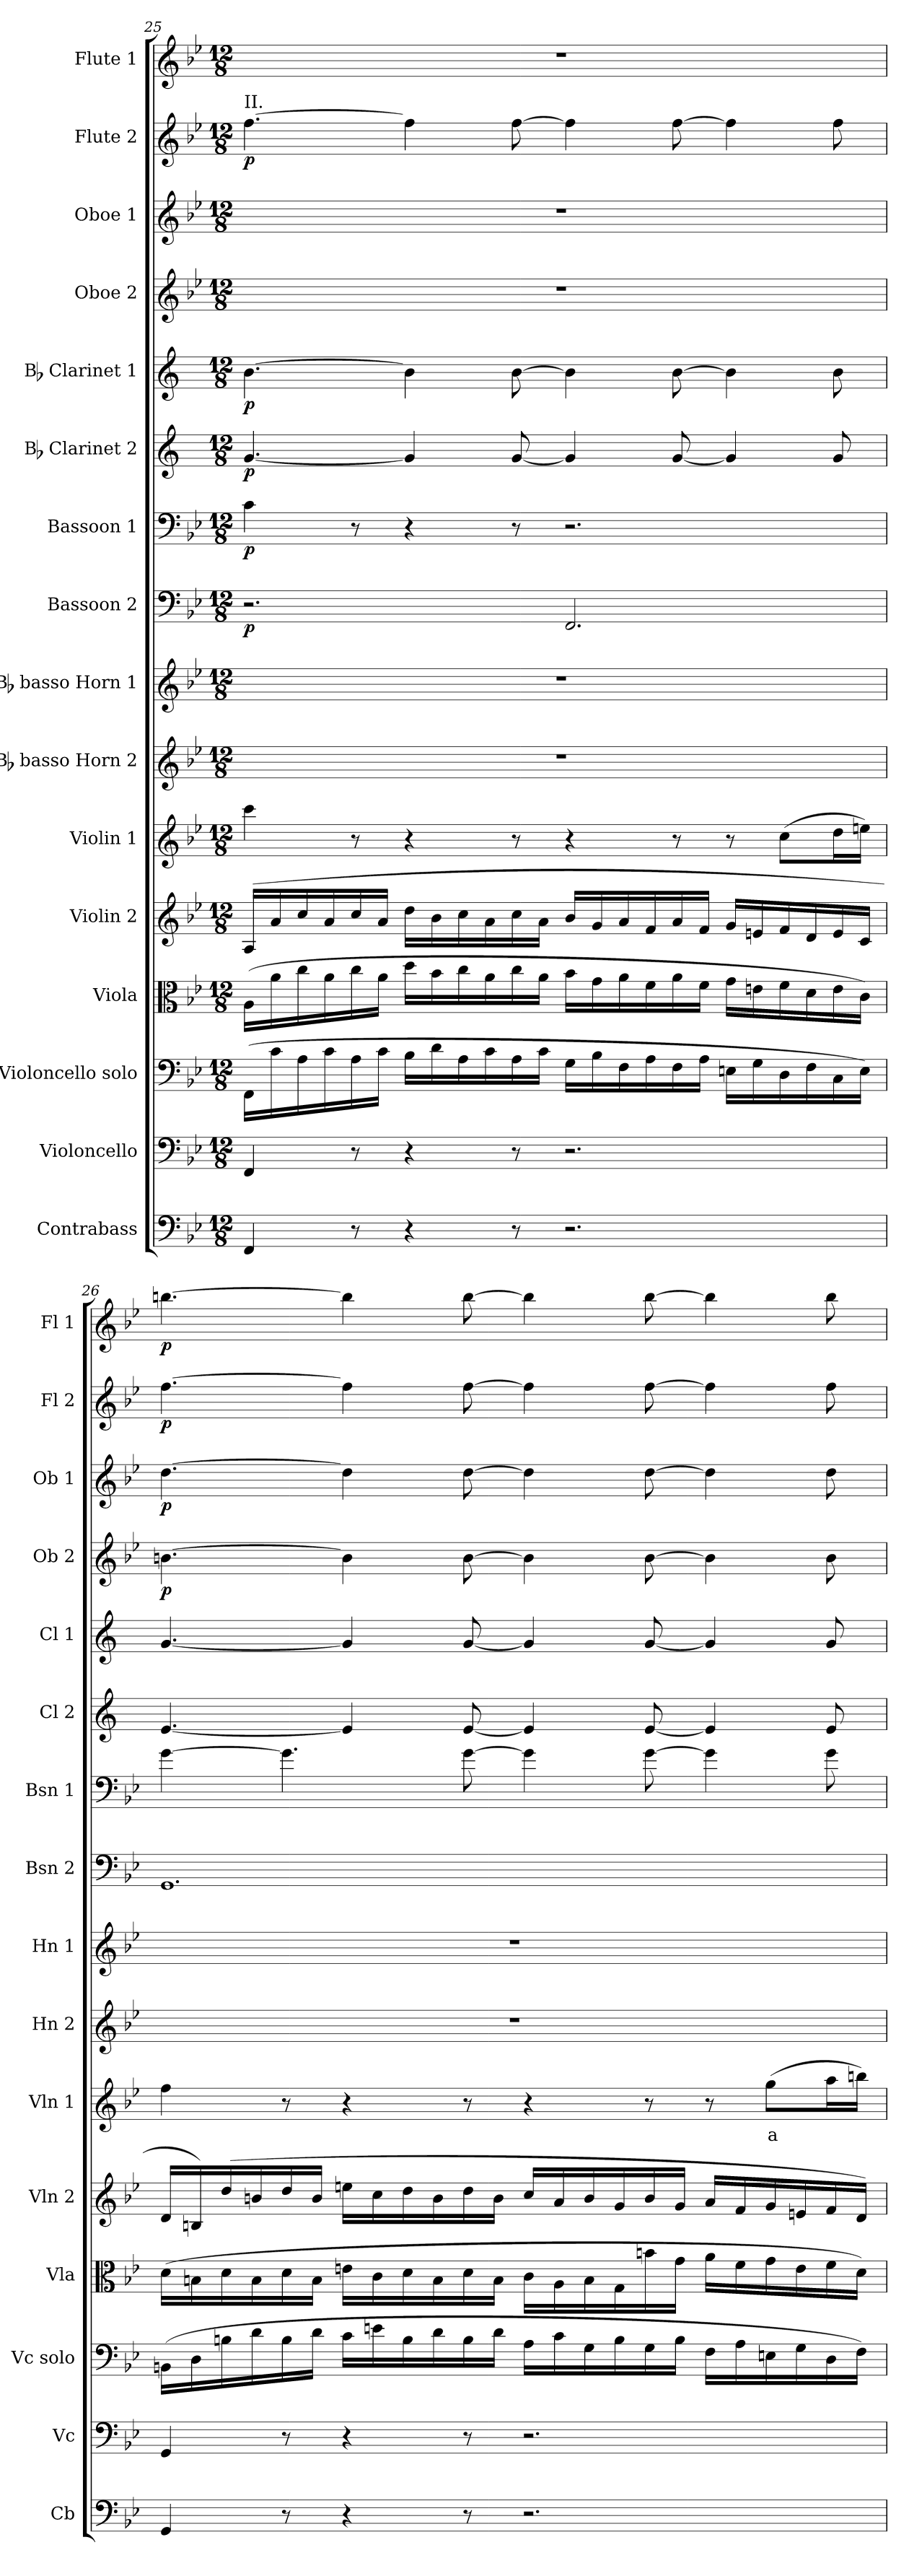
**kern	**kern	**kern	**kern	**kern	**kern	**text	**kern	**kern	**kern	**dynam	**kern	**dynam	**kern	**dynam	**kern	**dynam	**kern	**dynam	**kern	**dynam	**kern	**dynam	**kern	**dynam
*part16	*part15	*part14	*part13	*part12	*part11	*part11	*part10	*part9	*part8	*part8	*part7	*part7	*part6	*part6	*part5	*part5	*part4	*part4	*part3	*part3	*part2	*part2	*part1	*part1
*staff16	*staff15	*staff14	*staff13	*staff12	*staff11	*staff11	*staff10	*staff9	*staff8	*staff8	*staff7	*staff7	*staff6	*staff6	*staff5	*staff5	*staff4	*staff4	*staff3	*staff3	*staff2	*staff2	*staff1	*staff1
*I"Contrabass	*I"Violoncello	*I"Violoncello solo	*I"Viola	*I"Violin 2	*I"Violin 1	*	*I"Bb basso Horn 2	*I"Bb basso Horn 1	*I"Bassoon 2	*	*I"Bassoon 1	*	*I"Bb Clarinet 2	*	*I"Bb Clarinet 1	*	*I"Oboe 2	*	*I"Oboe 1	*	*I"Flute 2	*	*I"Flute 1	*
*I'Cb	*I'Vc	*I'Vc solo	*I'Vla	*I'Vln 2	*I'Vln 1	*	*I'Hn 2	*I'Hn 1	*I'Bsn 2	*	*I'Bsn 1	*	*I'Cl 2	*	*I'Cl 1	*	*I'Ob 2	*	*I'Ob 1	*	*I'Fl 2	*	*I'Fl 1	*
*clefF4	*clefF4	*clefF4	*clefC3	*clefG2	*clefG2	*	*clefG2	*clefG2	*clefF4	*	*clefF4	*	*clefG2	*	*clefG2	*	*clefG2	*	*clefG2	*	*clefG2	*	*clefG2	*
*ITrd7c12	*	*	*	*	*	*	*ITrd8c14	*ITrd8c14	*	*	*	*	*ITrd1c2	*	*ITrd1c2	*	*	*	*	*	*	*	*	*
*k[b-e-]	*k[b-e-]	*k[b-e-]	*k[b-e-]	*k[b-e-]	*k[b-e-]	*	*k[b-e-]	*k[b-e-]	*k[b-e-]	*	*k[b-e-]	*	*k[b-e-]	*	*k[b-e-]	*	*k[b-e-]	*	*k[b-e-]	*	*k[b-e-]	*	*k[b-e-]	*
*M12/8	*M12/8	*M12/8	*M12/8	*M12/8	*M12/8	*	*M12/8	*M12/8	*M12/8	*	*M12/8	*	*M12/8	*	*M12/8	*	*M12/8	*	*M12/8	*	*M12/8	*	*M12/8	*
=25	=25	=25	=25	=25	=25	=25	=25	=25	=25	=25	=25	=25	=25	=25	=25	=25	=25	=25	=25	=25	=25	=25	=25	=25
!	!	!	!	!	!	!	!	!	!	!	!	!	!	!	!	!	!	!	!	!	!LO:TX:a:t=II.	!	!	!
!	!	!	!	!	!	!	!	!	!	!LO:DY:b	!	!LO:DY:b	!	!LO:DY:b	!	!LO:DY:b	!	!	!	!	!	!LO:DY:b	!	!
4FFF/	4FF/	(16FF\LL	(16A\LL	(16A/LL	4ccc\	.	1.r	1.r	2.r	p	4c\	p	[4.f/	p	[4.a\	p	1.r	.	1.r	.	[4.ff\	p	1.r	.
.	.	16c\	16a\	16a/	.	.	.	.	.	.	.	.	.	.	.	.	.	.	.	.	.	.	.	.
.	.	16A\	16cc\	16cc/	.	.	.	.	.	.	.	.	.	.	.	.	.	.	.	.	.	.	.	.
.	.	16c\	16a\	16a/	.	.	.	.	.	.	.	.	.	.	.	.	.	.	.	.	.	.	.	.
8r	8r	16A\	16cc\	16cc/	8r	.	.	.	.	.	8r	.	.	.	.	.	.	.	.	.	.	.	.	.
.	.	16c\JJ	16a\JJ	16a/JJ	.	.	.	.	.	.	.	.	.	.	.	.	.	.	.	.	.	.	.	.
4r	4r	16B-\LL	16dd\LL	16dd\LL	4r	.	.	.	.	.	4r	.	4f/]	.	4a\]	.	.	.	.	.	4ff\]	.	.	.
.	.	16d\	16b-\	16b-\	.	.	.	.	.	.	.	.	.	.	.	.	.	.	.	.	.	.	.	.
.	.	16A\	16cc\	16cc\	.	.	.	.	.	.	.	.	.	.	.	.	.	.	.	.	.	.	.	.
.	.	16c\	16a\	16a\	.	.	.	.	.	.	.	.	.	.	.	.	.	.	.	.	.	.	.	.
8r	8r	16A\	16cc\	16cc\	8r	.	.	.	.	.	8r	.	[8f/	.	[8a\	.	.	.	.	.	[8ff\	.	.	.
.	.	16c\JJ	16a\JJ	16a\JJ	.	.	.	.	.	.	.	.	.	.	.	.	.	.	.	.	.	.	.	.
2.r	2.r	16G\LL	16b-\LL	16b-/LL	4r	.	.	.	2.FF/	.	2.r	.	4f/]	.	4a\]	.	.	.	.	.	4ff\]	.	.	.
.	.	16B-\	16g\	16g/	.	.	.	.	.	.	.	.	.	.	.	.	.	.	.	.	.	.	.	.
.	.	16F\	16a\	16a/	.	.	.	.	.	.	.	.	.	.	.	.	.	.	.	.	.	.	.	.
.	.	16A\	16f\	16f/	.	.	.	.	.	.	.	.	.	.	.	.	.	.	.	.	.	.	.	.
.	.	16F\	16a\	16a/	8r	.	.	.	.	.	.	.	[8f/	.	[8a\	.	.	.	.	.	[8ff\	.	.	.
.	.	16A\JJ	16f\JJ	16f/JJ	.	.	.	.	.	.	.	.	.	.	.	.	.	.	.	.	.	.	.	.
.	.	16En\LL	16g\LL	16g/LL	8r	.	.	.	.	.	.	.	4f/]	.	4a\]	.	.	.	.	.	4ff\]	.	.	.
.	.	16G\	16en\	16en/	.	.	.	.	.	.	.	.	.	.	.	.	.	.	.	.	.	.	.	.
.	.	16D\	16f\	16f/	(8cc\L	.	.	.	.	.	.	.	.	.	.	.	.	.	.	.	.	.	.	.
.	.	16F\	16d\	16d/	.	.	.	.	.	.	.	.	.	.	.	.	.	.	.	.	.	.	.	.
.	.	16C\	16e\	16e/	16dd\L	.	.	.	.	.	.	.	8f/	.	8a\	.	.	.	.	.	8ff\	.	.	.
.	.	16E\JJ)	16c\JJ)	16c/JJ	16een\JJ)	.	.	.	.	.	.	.	.	.	.	.	.	.	.	.	.	.	.	.
!!LO:PB:g=z
=26	=26	=26	=26	=26	=26	=26	=26	=26	=26	=26	=26	=26	=26	=26	=26	=26	=26	=26	=26	=26	=26	=26	=26	=26
!	!	!	!	!	!	!	!	!	!	!	!	!	!	!	!	!	!	!LO:DY:b	!	!LO:DY:b	!	!LO:DY:b	!	!LO:DY:b
4GGG/	4GG/	(16BBn\LL	(16d\LL	16d/LL	4ff\	.	1.r	1.r	1.GG	.	[4g\	.	[4.d/	.	[4.f/	.	[4.bn\	p	[4.dd\	p	[4.ff\	p	[4.bbn\	p
.	.	16D\	16Bn\	16Bn/)	.	.	.	.	.	.	.	.	.	.	.	.	.	.	.	.	.	.	.	.
.	.	16Bn\	16d\	(16dd/	.	.	.	.	.	.	.	.	.	.	.	.	.	.	.	.	.	.	.	.
.	.	16d\	16B\	16bn/	.	.	.	.	.	.	.	.	.	.	.	.	.	.	.	.	.	.	.	.
8r	8r	16B\	16d\	16dd/	8r	.	.	.	.	.	4.g\]	.	.	.	.	.	.	.	.	.	.	.	.	.
.	.	16d\JJ	16B\JJ	16b/JJ	.	.	.	.	.	.	.	.	.	.	.	.	.	.	.	.	.	.	.	.
4r	4r	16c\LL	16en\LL	16een\LL	4r	.	.	.	.	.	.	.	4d/]	.	4f/]	.	4b\]	.	4dd\]	.	4ff\]	.	4bb\]	.
.	.	16en\	16c\	16cc\	.	.	.	.	.	.	.	.	.	.	.	.	.	.	.	.	.	.	.	.
.	.	16B\	16d\	16dd\	.	.	.	.	.	.	.	.	.	.	.	.	.	.	.	.	.	.	.	.
.	.	16d\	16B\	16b\	.	.	.	.	.	.	.	.	.	.	.	.	.	.	.	.	.	.	.	.
8r	8r	16B\	16d\	16dd\	8r	.	.	.	.	.	[8g\	.	[8d/	.	[8f/	.	[8b\	.	[8dd\	.	[8ff\	.	[8bb\	.
.	.	16d\JJ	16B\JJ	16b\JJ	.	.	.	.	.	.	.	.	.	.	.	.	.	.	.	.	.	.	.	.
2.r	2.r	16A\LL	16c\LL	16cc/LL	4r	.	.	.	.	.	4g\]	.	4d/]	.	4f/]	.	4b\]	.	4dd\]	.	4ff\]	.	4bb\]	.
.	.	16c\	16A\	16a/	.	.	.	.	.	.	.	.	.	.	.	.	.	.	.	.	.	.	.	.
.	.	16G\	16B\	16b/	.	.	.	.	.	.	.	.	.	.	.	.	.	.	.	.	.	.	.	.
.	.	16B\	16G\	16g/	.	.	.	.	.	.	.	.	.	.	.	.	.	.	.	.	.	.	.	.
.	.	16G\	16bn\	16b/	8r	.	.	.	.	.	[8g\	.	[8d/	.	[8f/	.	[8b\	.	[8dd\	.	[8ff\	.	[8bb\	.
.	.	16B\JJ	16g\JJ	16g/JJ	.	.	.	.	.	.	.	.	.	.	.	.	.	.	.	.	.	.	.	.
.	.	16F\LL	16a\LL	16a/LL	8r	.	.	.	.	.	4g\]	.	4d/]	.	4f/]	.	4b\]	.	4dd\]	.	4ff\]	.	4bb\]	.
.	.	16A\	16f\	16f/	.	.	.	.	.	.	.	.	.	.	.	.	.	.	.	.	.	.	.	.
!	!	!	!	!	!	!LO:LY:b:color=#FF0000	!	!	!	!	!	!	!	!	!	!	!	!	!	!	!	!	!	!
.	.	16En\	16g\	16g/	(8gg\L	a	.	.	.	.	.	.	.	.	.	.	.	.	.	.	.	.	.	.
.	.	16G\	16e\	16en/	.	.	.	.	.	.	.	.	.	.	.	.	.	.	.	.	.	.	.	.
.	.	16D\	16f\	16f/	16aa\L	.	.	.	.	.	8g\	.	8d/	.	8f/	.	8b\	.	8dd\	.	8ff\	.	8bb\	.
.	.	16F\JJ)	16d\JJ)	16d/JJ)	16bbn\JJ)	.	.	.	.	.	.	.	.	.	.	.	.	.	.	.	.	.	.	.
=	=	=	=	=	=	=	=	=	=	=	=	=	=	=	=	=	=	=	=	=	=	=	=	=
*-	*-	*-	*-	*-	*-	*-	*-	*-	*-	*-	*-	*-	*-	*-	*-	*-	*-	*-	*-	*-	*-	*-	*-	*-
